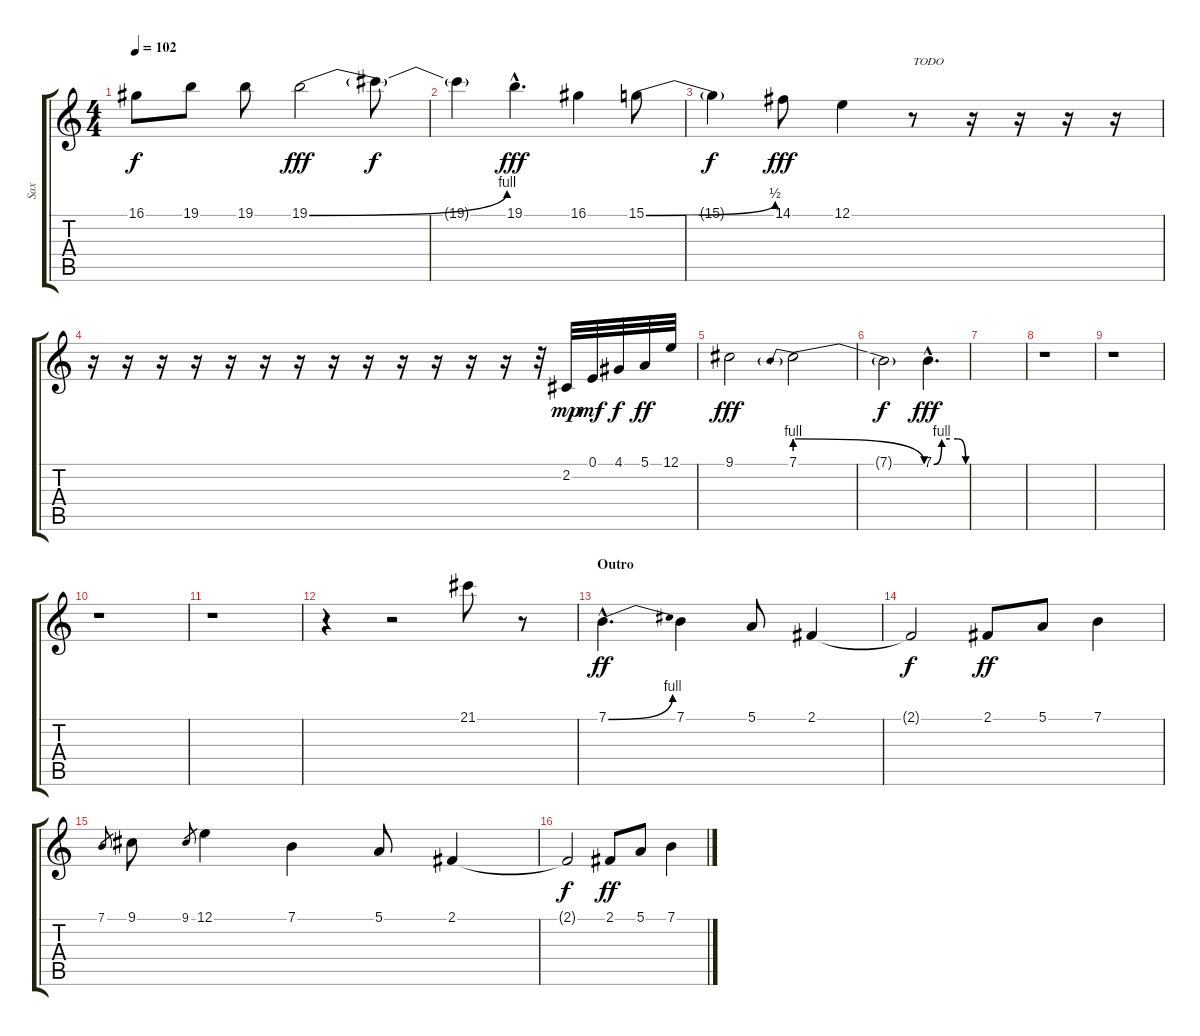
\track ("Sax" "Sax") {instrument altosax}
\staff {score tabs}
\tuning (E4 B3 G3 D3 A2 E2) {hide}
\ts (4 4)
\tempo 102
\clef g2
\ks c
16.1.8{dy f} 19.1.8 19.1.8 19.1{be (bend 0 0 60 4)}.2{dy fff} 19.1{t}.8{dy f} |
19.1{t}.4 19.1{hac}.4{d dy fff} 16.1.4 15.1{be (bend 0 0 60 2)}.8 |
15.1{t}.4{dy f} 14.1.8{dy fff} 12.1.4 r.8{txt "TODO"} r.16 r.16 r.16 r.16 |
r.16 r.16 r.16 r.16 r.16 r.16 r.16 r.16 r.16 r.16 r.16 r.16 r.16 r.32 2.2.32{dy mp} 0.1.32{dy mf} 4.1.32{dy f} 5.1.32{dy ff} 12.1.32 |
9.1.2{dy fff} 7.1{be (prebendrelease 0 4 60 0)}.2 |
7.1{t}.2{dy f} 7.1{be (custom 0 0 15 4 30 4 45 4 60 0) hac}.4{d dy fff} |
|
r.1 |
r.1 |
r.1 |
r.1 |
r.4 r.2 21.1.8 r.8 |
\section ("" "Outro")
7.1{be (bend 0 0 60 4) hac}.4{d dy ff} 7.1.4 5.1.8 2.1.4 |
2.1{t}.2{dy f} 2.1.8{dy ff} 5.1.8 7.1.4 |
7.1.8{gr} 9.1.8 9.1.8{gr} 12.1.4 7.1.4 5.1.8 2.1.4 |
2.1{t}.2{dy f} 2.1.8{dy ff} 5.1.8 7.1.4
